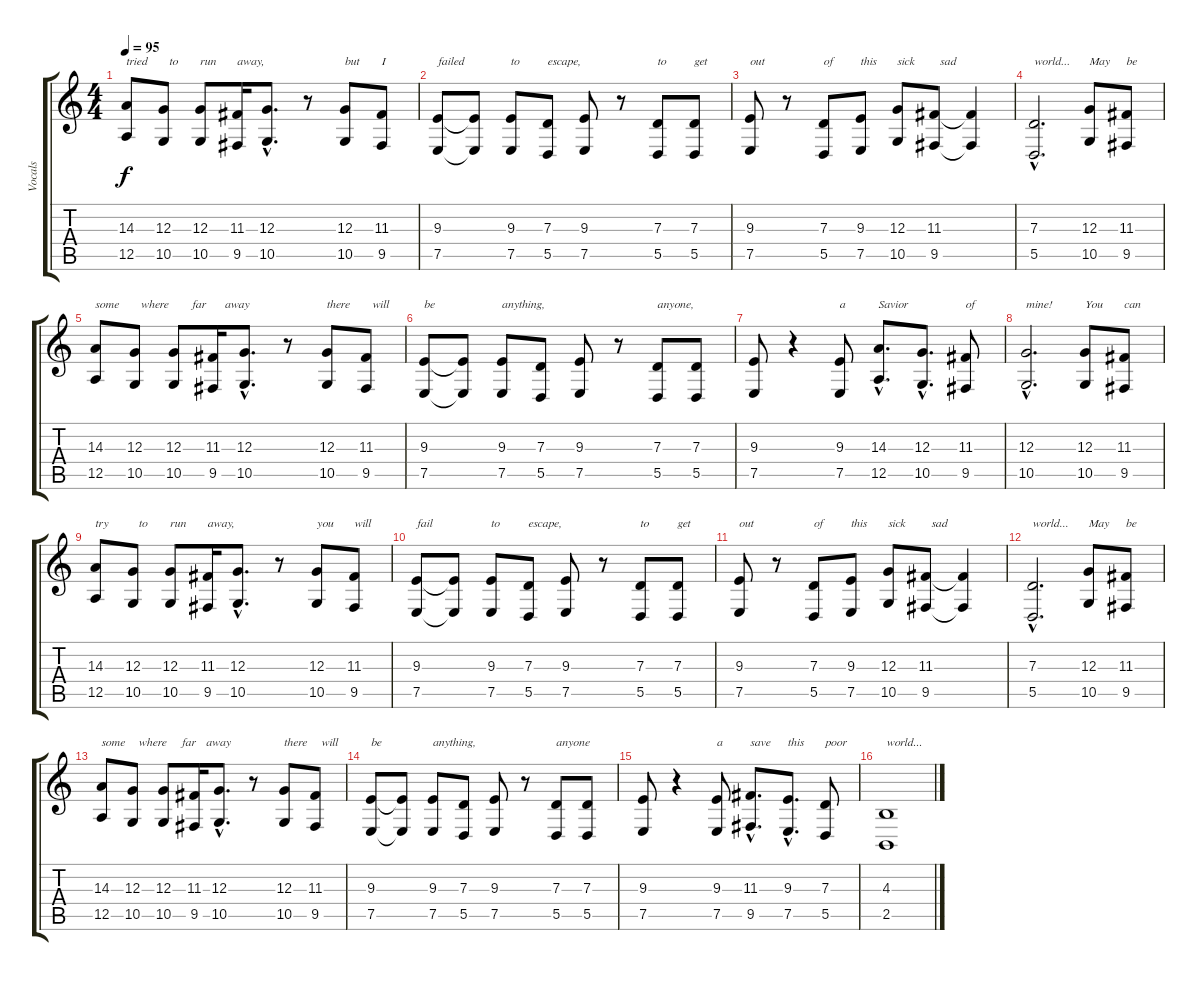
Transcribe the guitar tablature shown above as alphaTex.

\track ("Vocals" "Vocals") {instrument lead6voice}
\staff {score tabs}
\tuning (E4 B3 G3 D3 A2 E2) {hide}
\ts (4 4)
\tempo 95
\clef g2
\ks c
(14.3 12.5).8{txt "tried" dy f} (12.3 10.5).8{txt "  to"} (12.3 10.5).8{txt "run"} (11.3 9.5).16{txt "away,"} (12.3{hac} 10.5{hac}).8{d} r.8 (12.3 10.5).8{txt "but"} (11.3 9.5).8{txt "I"} |
(9.3 7.5).8{txt "failed"} (9.3{t} 7.5{t}).8 (9.3 7.5).8{txt "to"} (7.3 5.5).8{txt "escape,"} (9.3 7.5).8 r.8 (7.3 5.5).8{txt "to"} (7.3 5.5).8{txt "get"} |
(9.3 7.5).8{txt "out"} r.8 (7.3 5.5).8{txt "of"} (9.3 7.5).8{txt "this"} (12.3 10.5).8{txt "sick"} (11.3 9.5).8{txt "  sad"} (11.3{t} 9.5{t}).4 |
(7.3{hac} 5.5{hac}).2{d txt "world..."} (12.3 10.5).8{txt "May"} (11.3 9.5).8{txt "be"} |
(14.3 12.5).8{txt "some"} (12.3 10.5).8{txt "  where"} (12.3 10.5).8{txt "      far"} (11.3 9.5).16{txt "    away"} (12.3{hac} 10.5{hac}).8{d} r.8 (12.3 10.5).8{txt "there"} (11.3 9.5).8{txt "  will"} |
(9.3 7.5).8{txt "be"} (9.3{t} 7.5{t}).8 (9.3 7.5).8{txt "anything,"} (7.3 5.5).8 (9.3 7.5).8 r.8 (7.3 5.5).8{txt "anyone,"} (7.3 5.5).8 |
(9.3 7.5).8 r.4 (9.3 7.5).8{txt "a"} (14.3{hac} 12.5{hac}).8{d txt "Savior"} (12.3{hac} 10.5{hac}).8{d} (11.3 9.5).8{txt "of"} |
(12.3{hac} 10.5{hac}).2{d txt "mine!"} (12.3 10.5).8{txt "You"} (11.3 9.5).8{txt "can"} |
(14.3 12.5).8{txt "try"} (12.3 10.5).8{txt "  to"} (12.3 10.5).8{txt "run"} (11.3 9.5).16{txt "away,"} (12.3{hac} 10.5{hac}).8{d} r.8 (12.3 10.5).8{txt "you"} (11.3 9.5).8{txt "will"} |
(9.3 7.5).8{txt "fail"} (9.3{t} 7.5{t}).8 (9.3 7.5).8{txt "to"} (7.3 5.5).8{txt "escape,"} (9.3 7.5).8 r.8 (7.3 5.5).8{txt "to"} (7.3 5.5).8{txt "get"} |
(9.3 7.5).8{txt "out"} r.8 (7.3 5.5).8{txt "of"} (9.3 7.5).8{txt "this"} (12.3 10.5).8{txt "sick"} (11.3 9.5).8{txt "  sad"} (11.3{t} 9.5{t}).4 |
(7.3{hac} 5.5{hac}).2{d txt "world..."} (12.3 10.5).8{txt "May"} (11.3 9.5).8{txt "be"} |
(14.3 12.5).8{txt "some"} (12.3 10.5).8{txt "  where"} (12.3 10.5).8{txt "      far"} (11.3 9.5).16{txt "    away"} (12.3{hac} 10.5{hac}).8{d} r.8 (12.3 10.5).8{txt "there"} (11.3 9.5).8{txt "  will"} |
(9.3 7.5).8{txt "be"} (9.3{t} 7.5{t}).8 (9.3 7.5).8{txt "anything,"} (7.3 5.5).8 (9.3 7.5).8 r.8 (7.3 5.5).8{txt "anyone"} (7.3 5.5).8 |
(9.3 7.5).8 r.4 (9.3 7.5).8{txt "a"} (11.3{hac} 9.5{hac}).8{d txt "save"} (9.3{hac} 7.5{hac}).8{d txt "this"} (7.3 5.5).8{txt "poor"} |
(4.3 2.5).1{txt "world..."}
